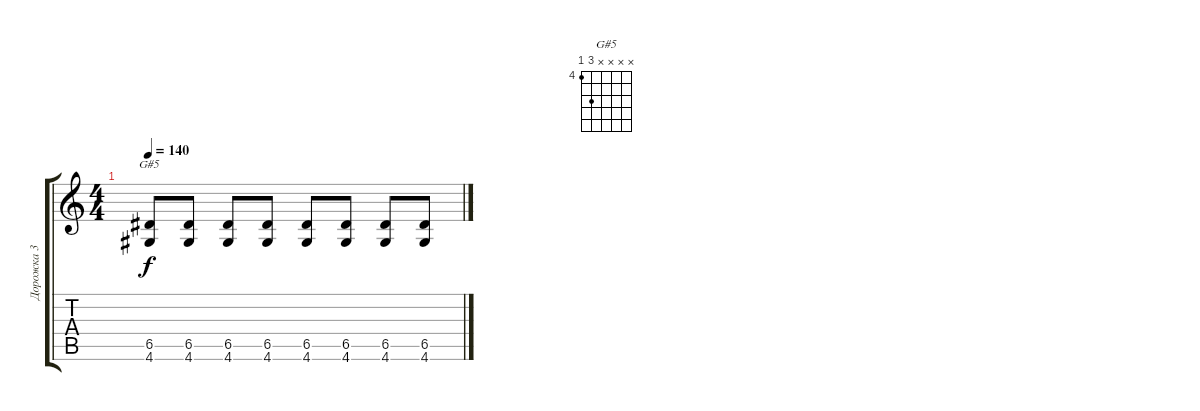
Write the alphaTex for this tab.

\track ("Дорожка 3" "Дорожка 3") {instrument overdrivenguitar}
\staff {score tabs}
\tuning (E4 B3 G3 D3 A2 E2) {hide}
\chord ("G#5" x x x x 6 4) {firstfret 4}
\ts (4 4)
\tempo 140
\clef g2
\ks c
(6.5 4.6).8{ch "G#5" dy f} (6.5 4.6).8 (6.5 4.6).8 (6.5 4.6).8 (6.5 4.6).8 (6.5 4.6).8 (6.5 4.6).8 (6.5 4.6).8
